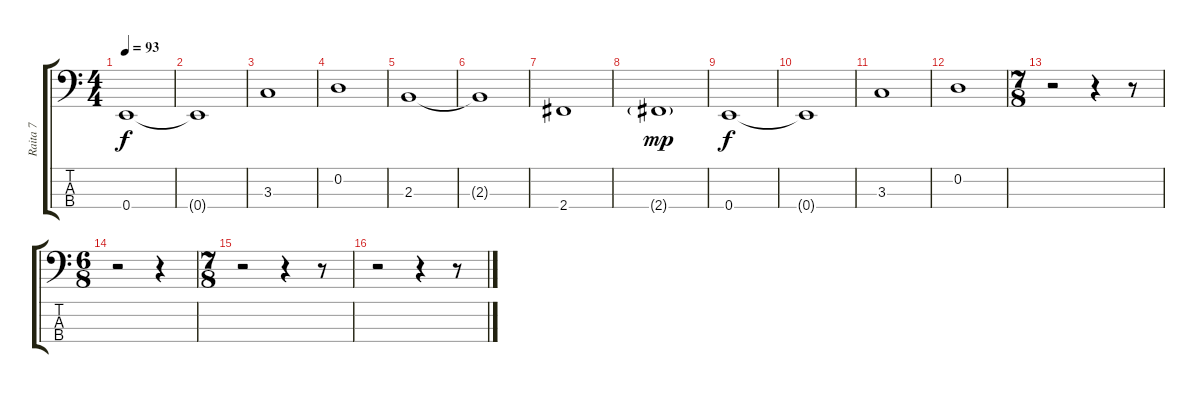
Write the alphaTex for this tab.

\track ("Raita 7" "Raita 7") {instrument electricbasspick}
\staff {score tabs}
\tuning (G2 D2 A1 E1) {hide}
\ts (4 4)
\tempo 93
\clef f4
\ks c
0.4.1{dy f} |
0.4{t}.1 |
3.3.1 |
0.2.1 |
2.3.1 |
2.3{t}.1 |
2.4.1 |
2.4{g}.1{dy mp} |
0.4.1{dy f} |
0.4{t}.1 |
3.3.1 |
0.2.1 |
\ts (7 8)
r.2 r.4 r.8 |
\ts (6 8)
r.2 r.4 |
\ts (7 8)
r.2 r.4 r.8 |
r.2 r.4 r.8
